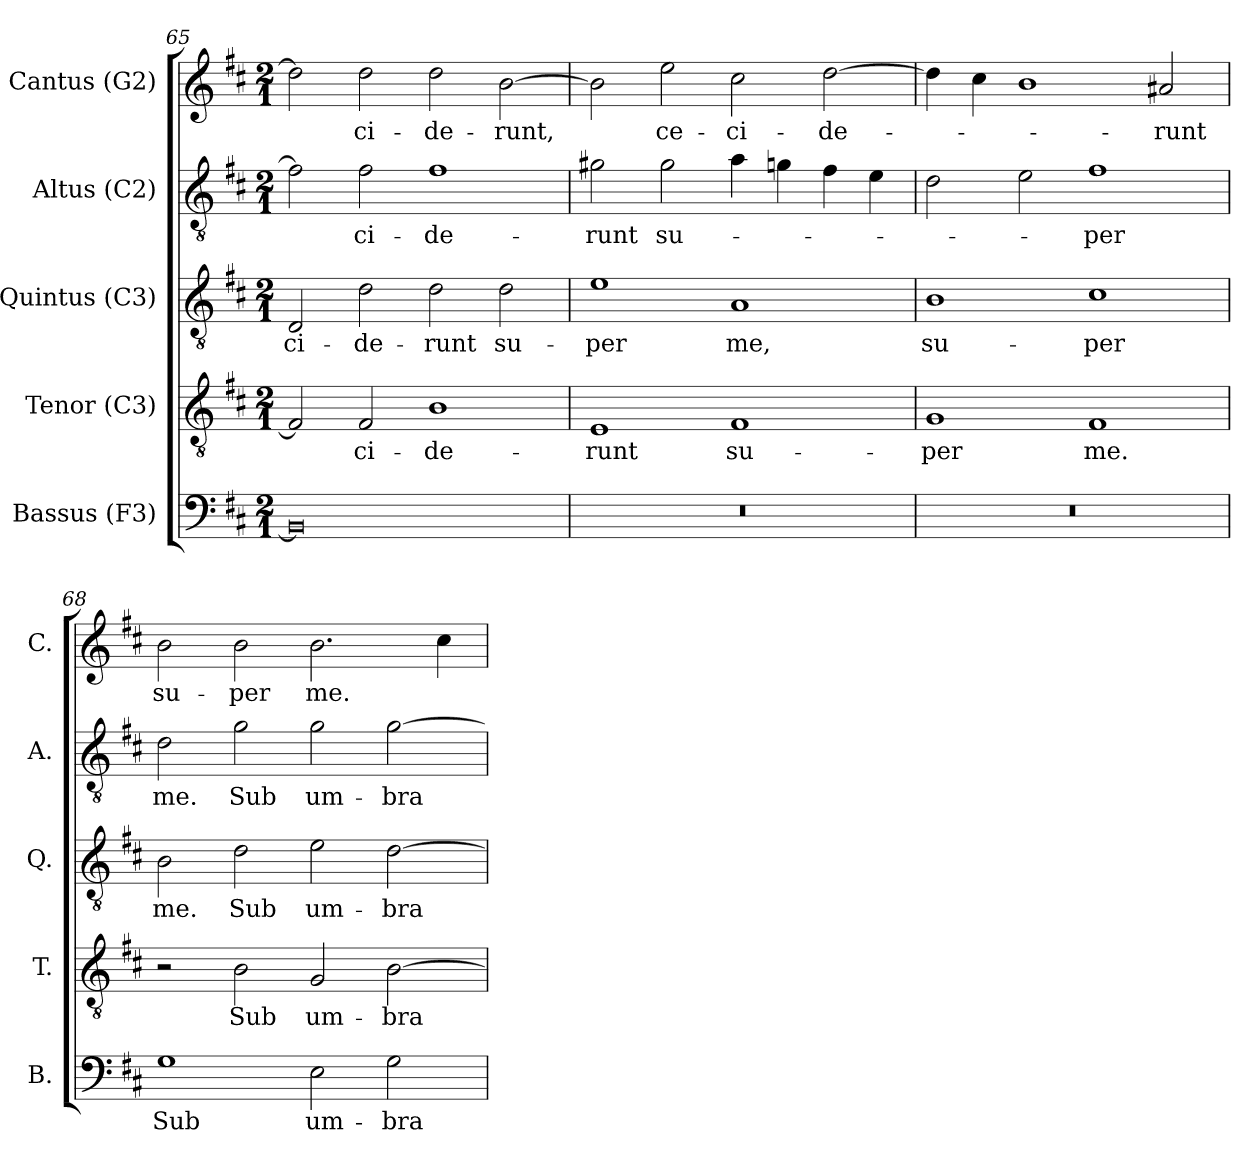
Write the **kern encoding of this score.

**kern	**text	**kern	**text	**kern	**text	**kern	**text	**kern	**text
*part5	*part5	*part4	*part4	*part3	*part3	*part2	*part2	*part1	*part1
*staff5	*staff5	*staff4	*staff4	*staff3	*staff3	*staff2	*staff2	*staff1	*staff1
*I"Bassus (F3)	*	*I"Tenor (C3)	*	*I"Quintus (C3)	*	*I"Altus (C2)	*	*I"Cantus (G2)	*
*I'B.	*	*I'T.	*	*I'Q.	*	*I'A.	*	*I'C.	*
*clefF4	*	*clefGv2	*	*clefGv2	*	*clefGv2	*	*clefG2	*
*	*	*	*	*ITrd7c12	*	*ITrd7c12	*	*	*
*k[f#c#]	*	*k[f#c#]	*	*k[f#c#]	*	*k[f#c#]	*	*k[f#c#]	*
*D:	*	*D:	*	*D:	*	*D:	*	*D:	*
*M2/1	*	*M2/1	*	*M2/1	*	*M2/1	*	*M2/1	*
=65	=65	=65	=65	=65	=65	=65	=65	=65	=65
!	!	!	!	!	!LO:LY:b:color=#000000	!	!	!	!
0BBi]	.	2F#i/]	.	2DDi/	-ci-	2F#i\]	.	2ddi\]	.
!	!	!	!LO:LY:b:color=#000000	!	!	!	!	!	!
!	!	!	!	!	!LO:LY:b:color=#000000	!	!	!	!
!	!	!	!	!	!	!	!LO:LY:b:color=#000000	!	!
!	!	!	!	!	!	!	!	!	!LO:LY:b:color=#000000
.	.	2F#i/	-ci-	2Di\	-de-	2F#i\	-ci-	2ddi\	-ci-
!	!	!	!LO:LY:b:color=#000000	!	!	!	!	!	!
!	!	!	!	!	!LO:LY:b:color=#000000	!	!	!	!
!	!	!	!	!	!	!	!LO:LY:b:color=#000000	!	!
!	!	!	!	!	!	!	!	!	!LO:LY:b:color=#000000
.	.	1Bi	-de-	2Di\	-runt	1F#i	-de-	2ddi\	-de-
!	!	!	!	!	!LO:LY:b:color=#000000	!	!	!	!
!	!	!	!	!	!	!	!	!	!LO:LY:b:color=#000000
.	.	.	.	2Di\	su-	.	.	[2bi\	-runt,
=66	=66	=66	=66	=66	=66	=66	=66	=66	=66
!LO:N:vis=1	!	!	!	!	!	!	!	!	!
!	!	!	!LO:LY:b:color=#000000	!	!	!	!	!	!
!	!	!	!	!	!LO:LY:b:color=#000000	!	!	!	!
!	!	!	!	!	!	!	!LO:LY:b:color=#000000	!	!
0r	.	1Ei	-runt	1Ei	-per	2G#Xi\	-runt	2bi\]	.
!	!	!	!	!	!	!	!LO:LY:b:color=#000000	!	!
!	!	!	!	!	!	!	!	!	!LO:LY:b:color=#000000
.	.	.	.	.	.	2G#i\	su-	2eei\	ce-
!	!	!	!LO:LY:b:color=#000000	!	!	!	!	!	!
!	!	!	!	!	!LO:LY:b:color=#000000	!	!	!	!
!	!	!	!	!	!	!	!	!	!LO:LY:b:color=#000000
.	.	1F#i	su-	1AAi	me,	4Ai\	.	2cc#i\	-ci-
.	.	.	.	.	.	4Gi\	.	.	.
!	!	!	!	!	!	!	!	!	!LO:LY:b:color=#000000
.	.	.	.	.	.	4F#i\	.	[2ddi\	-de-
.	.	.	.	.	.	4Ei\	.	.	.
=67	=67	=67	=67	=67	=67	=67	=67	=67	=67
!LO:N:vis=1	!	!	!	!	!	!	!	!	!
!	!	!	!LO:LY:b:color=#000000	!	!	!	!	!	!
!	!	!	!	!	!LO:LY:b:color=#000000	!	!	!	!
0r	.	1Gi	-per	1BBi	su-	2Di\	.	4ddi\]	.
.	.	.	.	.	.	.	.	4cc#i\	.
.	.	.	.	.	.	2Ei\	.	1bi	.
!	!	!	!LO:LY:b:color=#000000	!	!	!	!	!	!
!	!	!	!	!	!LO:LY:b:color=#000000	!	!	!	!
!	!	!	!	!	!	!	!LO:LY:b:color=#000000	!	!
.	.	1F#i	me.	1C#i	-per	1F#i	-per	.	.
!	!	!	!	!	!	!	!	!	!LO:LY:b:color=#000000
.	.	.	.	.	.	.	.	2a#Xi/	-runt
!!LO:LB:g=z
=68	=68	=68	=68	=68	=68	=68	=68	=68	=68
!	!LO:LY:b:color=#000000	!	!	!	!	!	!	!	!
!	!	!	!	!	!LO:LY:b:color=#000000	!	!	!	!
!	!	!	!	!	!	!	!LO:LY:b:color=#000000	!	!
!	!	!	!	!	!	!	!	!	!LO:LY:b:color=#000000
1Gi	Sub	2r	.	2BBi\	me.	2Di\	me.	2bi\	su-
!	!	!	!LO:LY:b:color=#000000	!	!	!	!	!	!
!	!	!	!	!	!LO:LY:b:color=#000000	!	!	!	!
!	!	!	!	!	!	!	!LO:LY:b:color=#000000	!	!
!	!	!	!	!	!	!	!	!	!LO:LY:b:color=#000000
.	.	2Bi\	Sub	2Di\	Sub	2Gi\	Sub	2bi\	-per
!	!LO:LY:b:color=#000000	!	!	!	!	!	!	!	!
!	!	!	!LO:LY:b:color=#000000	!	!	!	!	!	!
!	!	!	!	!	!LO:LY:b:color=#000000	!	!	!	!
!	!	!	!	!	!	!	!LO:LY:b:color=#000000	!	!
!	!	!	!	!	!	!	!	!	!LO:LY:b:color=#000000
2Ei\	um-	2Gi/	um-	2Ei\	um-	2Gi\	um-	2.bi\	me.
!	!LO:LY:b:color=#000000	!	!	!	!	!	!	!	!
!	!	!	!LO:LY:b:color=#000000	!	!	!	!	!	!
!	!	!	!	!	!LO:LY:b:color=#000000	!	!	!	!
!	!	!	!	!	!	!	!LO:LY:b:color=#000000	!	!
2Gi\	-bra	[2Bi\	-bra	[2Di\	-bra	[2Gi\	-bra	.	.
.	.	.	.	.	.	.	.	4cc#i\	.
=	=	=	=	=	=	=	=	=	=
*-	*-	*-	*-	*-	*-	*-	*-	*-	*-
